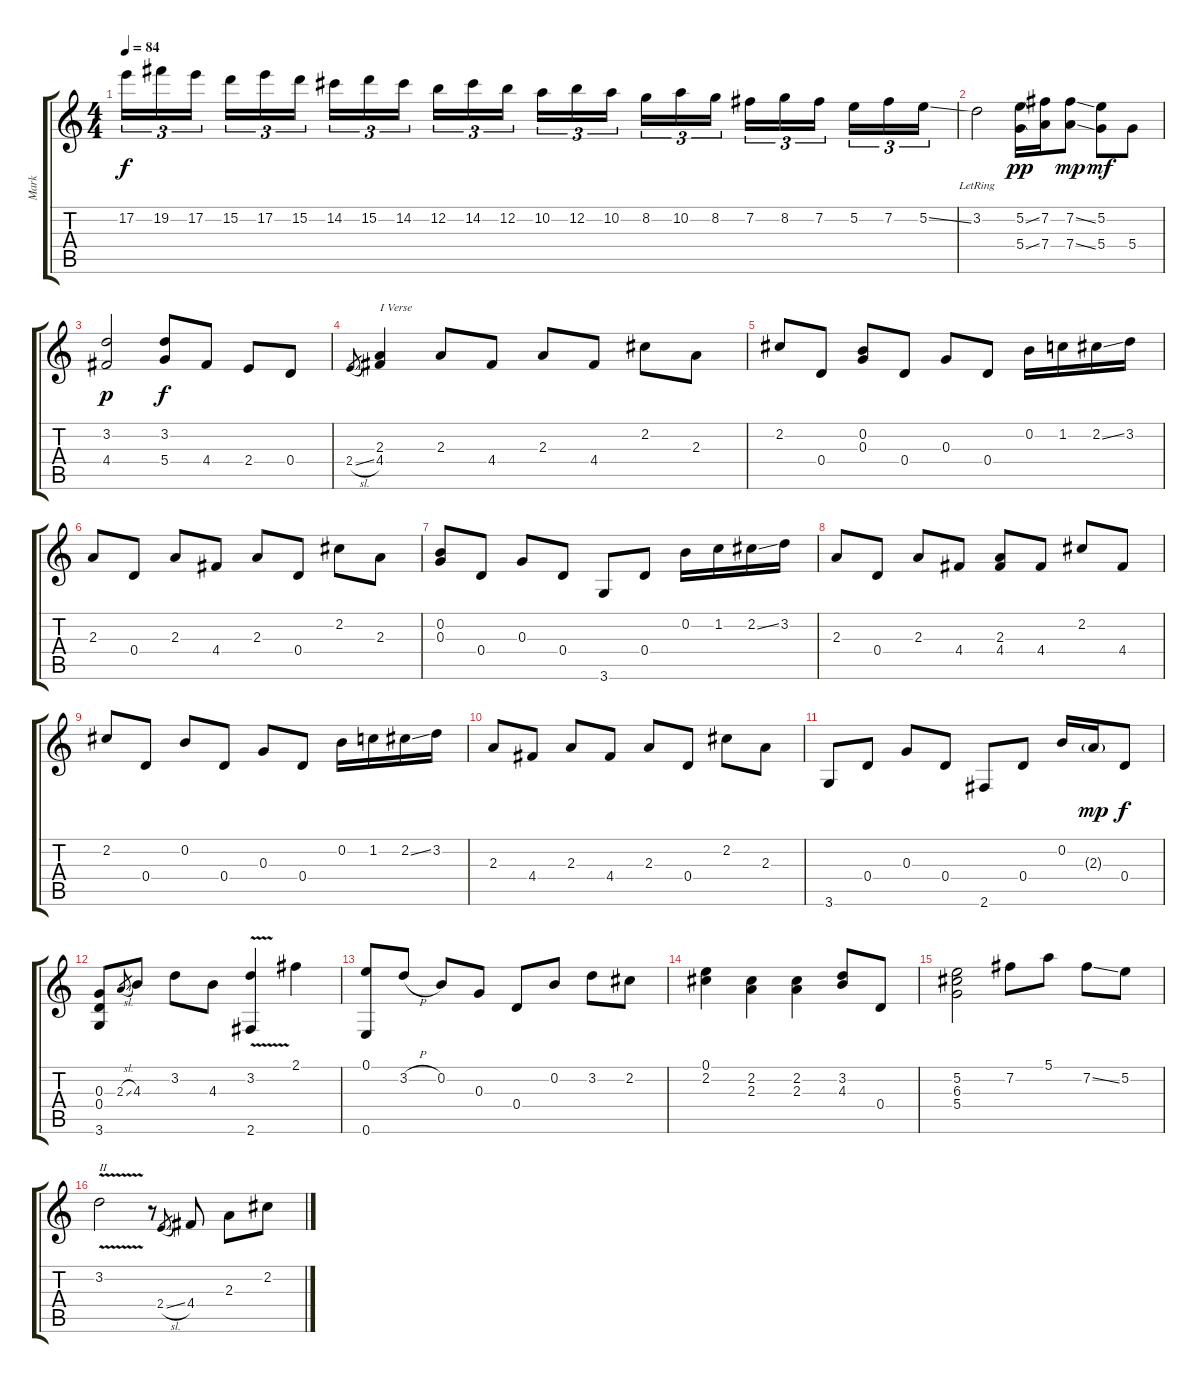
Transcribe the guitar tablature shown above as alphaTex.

\track ("Mark" "Mark") {instrument acousticguitarnylon}
\staff {score tabs}
\tuning (E4 B3 G3 D3 A2 E2) {hide}
\ts (4 4)
\tempo 84
\clef g2
\ks c
17.2.16{tu (3 2) dy f volume 5 instrument acousticguitarnylon} 19.2.16{tu (3 2)} 17.2.16{tu (3 2)} 15.2.16{tu (3 2)} 17.2.16{tu (3 2)} 15.2.16{tu (3 2)} 14.2.16{tu (3 2) volume 6} 15.2.16{tu (3 2)} 14.2.16{tu (3 2)} 12.2.16{tu (3 2)} 14.2.16{tu (3 2)} 12.2.16{tu (3 2)} 10.2.16{tu (3 2) volume 7} 12.2.16{tu (3 2)} 10.2.16{tu (3 2)} 8.2.16{tu (3 2)} 10.2.16{tu (3 2)} 8.2.16{tu (3 2)} 7.2.16{tu (3 2) volume 8} 8.2.16{tu (3 2)} 7.2.16{tu (3 2)} 5.2.16{tu (3 2)} 7.2.16{tu (3 2)} 5.2{ss}.16{tu (3 2)} |
3.2{lr}.2{volume 10} (5.2{ss} 5.4{ss}).16{dy pp} (7.2 7.4).16 (7.2{ss} 7.4{ss}).8{dy mp} (5.2 5.4).8{dy mf} 5.4.8 |
(3.2 4.4).2{dy p} (3.2 5.4).8{dy f} 4.4.8 2.4.8 0.4.8 |
2.4{sl}.8{gr} (2.3 4.4).4{txt "I Verse"} 2.3.8 4.4.8 2.3.8 4.4.8 2.2.8 2.3.8 |
2.2.8 0.4.8 (0.2 0.3).8 0.4.8 0.3.8 0.4.8 0.2.16 1.2.16 2.2{ss}.16 3.2.16 |
2.3.8 0.4.8 2.3.8 4.4.8 2.3.8 0.4.8 2.2.8 2.3.8 |
(0.2 0.3).8 0.4.8 0.3.8 0.4.8 3.6.8 0.4.8 0.2.16 1.2.16 2.2{ss}.16 3.2.16 |
2.3.8 0.4.8 2.3.8 4.4.8 (2.3 4.4).8 4.4.8 2.2.8 4.4.8 |
2.2.8 0.4.8 0.2.8 0.4.8 0.3.8 0.4.8 0.2.16 1.2.16 2.2{ss}.16 3.2.16 |
2.3.8 4.4.8 2.3.8 4.4.8 2.3.8 0.4.8 2.2.8 2.3.8 |
3.6.8 0.4.8 0.3.8 0.4.8 2.6.8 0.4.8 0.2.16 2.3{g}.16{dy mp} 0.4.8{dy f} |
(0.3 0.4 3.6).8 2.3{sl}.8{gr} 4.3.8 3.2.8 4.3.8 (3.2{v} 2.6{v}).4 2.1.4 |
(0.1 0.6).8 3.2{h}.8 0.2.8 0.3.8 0.4.8 0.2.8 3.2.8 2.2.8 |
(0.1 2.2).4 (2.2 2.3).4 (2.2 2.3).4 (3.2 4.3).8 0.4.8 |
(5.2 6.3 5.4).2 7.2.8 5.1.8 7.2{ss}.8 5.2.8 |
3.2{v}.2{txt "II"} r.8 2.4{sl}.8{gr} 4.4.8 2.3.8 2.2.8
